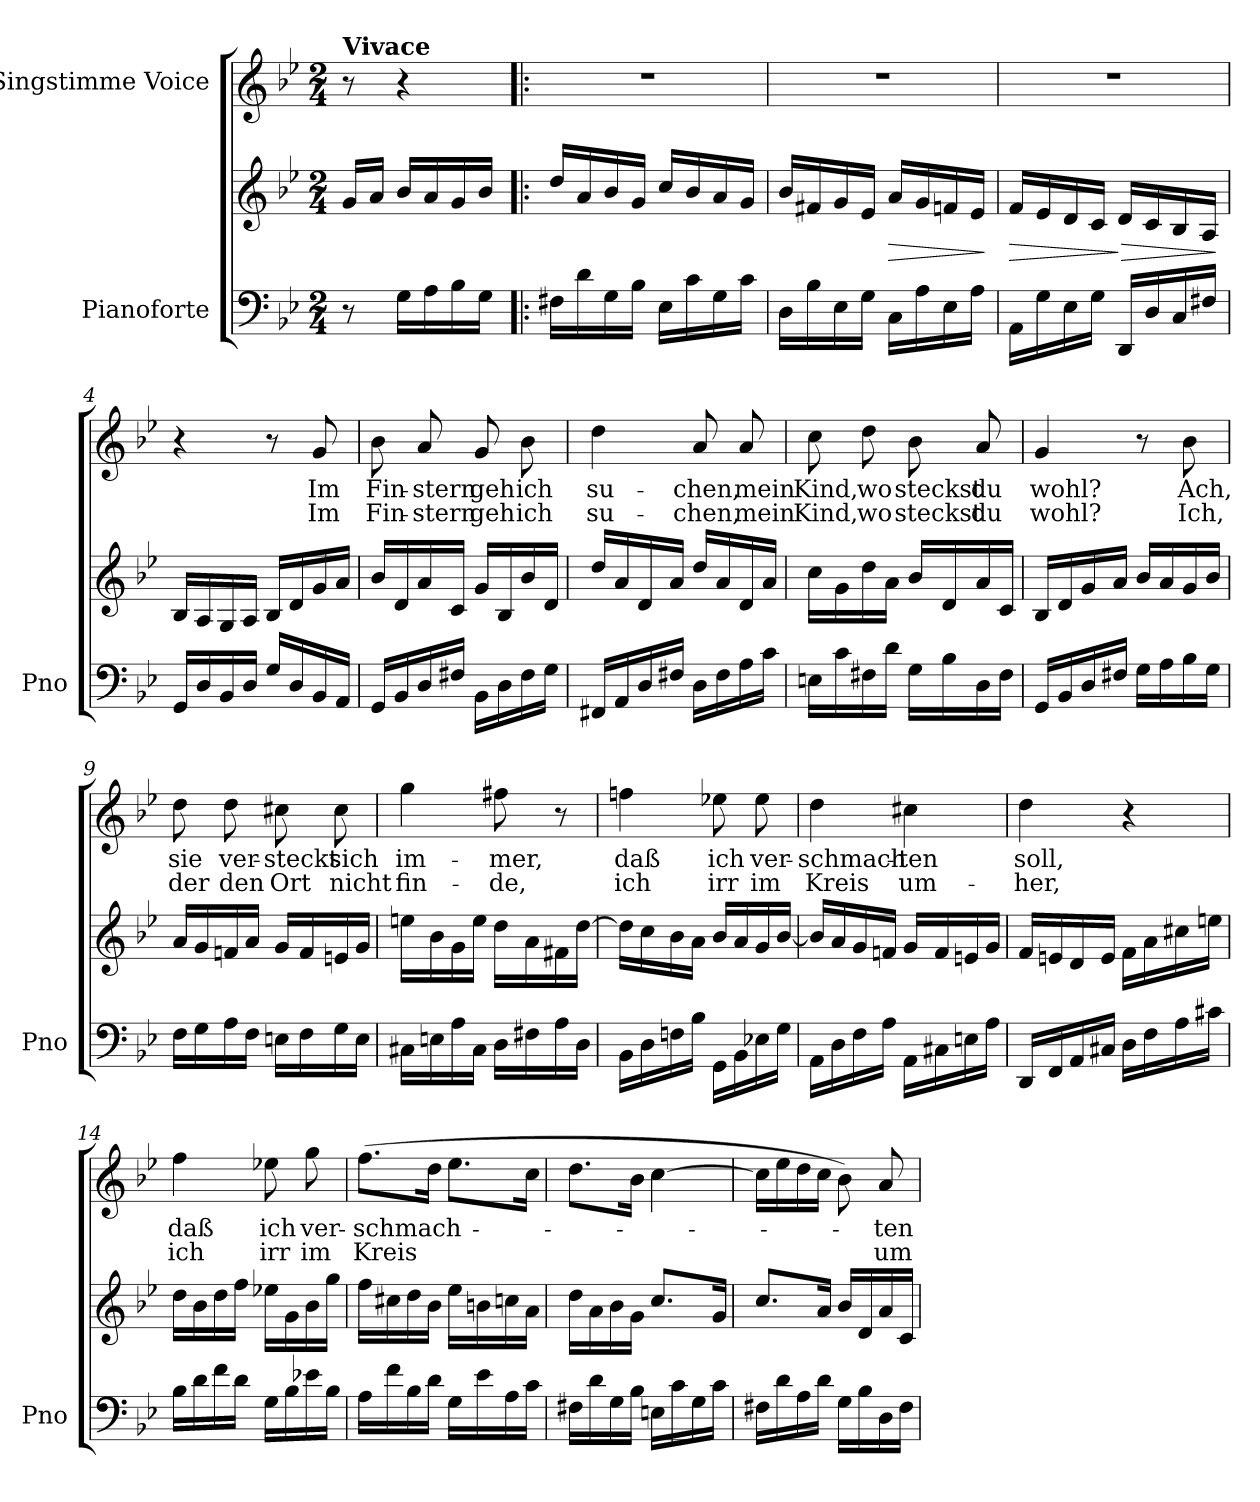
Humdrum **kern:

**kern	**kern	**dynam	**kern	**text	**text
*part2	*part2	*part2	*part1	*part1	*part1
*staff3	*staff2	*staff2/3	*staff1	*staff1	*staff1
*I"Pianoforte	*	*	*I"Singstimme Voice	*	*
*I'Pno	*	*	*	*	*
*clefF4	*clefG2	*	*clefG2	*	*
*k[b-e-]	*k[b-e-]	*	*k[b-e-]	*	*
*M2/4	*M2/4	*	*M2/4	*	*
=	=	=	=	=	=
!	!	!	!LO:TX:a:B:t=Vivace	!	!
!	!	!LO:DY:b	!	!	!
!	!	!LO:DY:n=1:b	!	!	!
8r	16g/LL	p other-dynamics	8r	.	.
.	16a/JJ	.	.	.	.
16G\LL	16b-/LL	.	4r	.	.
16A\	16a/	.	.	.	.
16B-\	16g/	.	.	.	.
16G\JJ	16b-/JJ	.	.	.	.
=1!|:	=1!|:	=1!|:	=1!|:	=1!|:	=1!|:
!	!	!LO:DY:b	!	!	!
!	!	!LO:DY:n=1:b	!	!	!
16F#X\LL	16dd/LL	other-dynamics p	2r	.	.
16d\	16a/	.	.	.	.
16G\	16b-/	.	.	.	.
16B-\JJ	16g/JJ	.	.	.	.
16E-\LL	16cc/LL	.	.	.	.
16c\	16b-/	.	.	.	.
16G\	16a/	.	.	.	.
16c\JJ	16g/JJ	.	.	.	.
=2	=2	=2	=2	=2	=2
16D\LL	16b-/LL	.	2r	.	.
16B-\	16f#X/	.	.	.	.
16E-\	16g/	.	.	.	.
16G\JJ	16e-/JJ	.	.	.	.
!	!	!LO:HP:b	!	!	!
16C\LL	16a/LL	>	.	.	.
16A\	16g/	.	.	.	.
16E-\	16fn/	.	.	.	.
16A\JJ	16e-/JJ	.	.	.	.
.	.	]	.	.	.
=3	=3	=3	=3	=3	=3
!	!	!LO:HP:b	!	!	!
16AA\LL	16f/LL	>	2r	.	.
16G\	16e-/	.	.	.	.
16E-\	16d/	.	.	.	.
16G\JJ	16c/JJ	.	.	.	.
!	!	!LO:HP:n=1:b	!	!	!
16DD/LL	16d/LL	] >	.	.	.
16D/	16c/	.	.	.	.
16C/	16B-/	.	.	.	.
16F#X/JJ	16A/JJ	.	.	.	.
.	.	]	.	.	.
=4	=4	=4	=4	=4	=4
16GG/LL	16B-/LL	.	4r	.	.
16D/	16A/	.	.	.	.
16BB-/	16G/	.	.	.	.
16D/JJ	16A/JJ	.	.	.	.
16G/LL	16B-/LL	.	8r	.	.
16D/	16d/	.	.	.	.
16BB-/	16g/	.	8g/	Im	Im
16AA/JJ	16a/JJ	.	.	.	.
=5	=5	=5	=5	=5	=5
16GG/LL	16b-/LL	.	8b-\	Fin-	Fin-
16BB-/	16d/	.	.	.	.
16D/	16a/	.	8a/	-stern	-stern
16F#X/JJ	16c/JJ	.	.	.	.
16BB-\LL	16g/LL	.	8g/	geh	geh
16D\	16B-/	.	.	.	.
16F#\	16b-/	.	8b-\	ich	ich
16G\JJ	16d/JJ	.	.	.	.
=6	=6	=6	=6	=6	=6
16FF#X/LL	16dd/LL	.	4dd\	su-	su-
16AA/	16a/	.	.	.	.
16D/	16d/	.	.	.	.
16F#X/JJ	16a/JJ	.	.	.	.
16D\LL	16dd/LL	.	8a/	-chen,	-chen,
16F#\	16a/	.	.	.	.
16A\	16d/	.	8a/	mein	mein
16c\JJ	16a/JJ	.	.	.	.
=7	=7	=7	=7	=7	=7
16En\LL	16cc\LL	.	8cc\	Kind,	Kind,
16c\	16g\	.	.	.	.
16F#X\	16dd\	.	8dd\	wo	wo
16d\JJ	16a\JJ	.	.	.	.
16G\LL	16b-/LL	.	8b-\	steckst	steckst
16B-\	16d/	.	.	.	.
16D\	16a/	.	8a/	du	du
16F#\JJ	16c/JJ	.	.	.	.
=8	=8	=8	=8	=8	=8
16GG/LL	16B-/LL	.	4g/	wohl?	wohl?
16BB-/	16d/	.	.	.	.
16D/	16g/	.	.	.	.
16F#X/JJ	16a/JJ	.	.	.	.
16G\LL	16b-/LL	.	8r	.	.
16A\	16a/	.	.	.	.
16B-\	16g/	.	8b-\	Ach,	Ich,
16G\JJ	16b-/JJ	.	.	.	.
=9	=9	=9	=9	=9	=9
16F\LL	16a/LL	.	8dd\	sie	der
16G\	16g/	.	.	.	.
16A\	16fn/	.	8dd\	ver-	den
16F\JJ	16a/JJ	.	.	.	.
16En\LL	16g/LL	.	8cc#X\	-steckt	Ort
16F\	16f/	.	.	.	.
16G\	16en/	.	8cc#\	sich	nicht
16E\JJ	16g/JJ	.	.	.	.
=10	=10	=10	=10	=10	=10
16C#X\LL	16een\LL	.	4gg\	im-	fin-
16En\	16b-\	.	.	.	.
16A\	16g\	.	.	.	.
16C#\JJ	16ee\JJ	.	.	.	.
16D\LL	16dd\LL	.	8ff#X\	-mer,	-de,
16F#X\	16a\	.	.	.	.
16A\	16f#X\	.	8r	.	.
16D\JJ	[16dd\JJ	.	.	.	.
=11	=11	=11	=11	=11	=11
16BB-\LL	16dd\LL]	.	4ffn\	daß	ich
16D\	16cc\	.	.	.	.
16Fn\	16b-\	.	.	.	.
16B-\JJ	16a\JJ	.	.	.	.
16GG\LL	16b-/LL	.	8ee-X\	ich	irr
16BB-\	16a/	.	.	.	.
16E-X\	16g/	.	8ee-\	ver-	im
16G\JJ	[16b-/JJ	.	.	.	.
=12	=12	=12	=12	=12	=12
16AA\LL	16b-/LL]	.	4dd\	-schmach-	Kreis
16D\	16a/	.	.	.	.
16F\	16g/	.	.	.	.
16A\JJ	16fn/JJ	.	.	.	.
16AA\LL	16g/LL	.	4cc#X\	-ten	um-
16C#X\	16f/	.	.	.	.
16En\	16en/	.	.	.	.
16A\JJ	16g/JJ	.	.	.	.
=13	=13	=13	=13	=13	=13
16DD/LL	16f/LL	.	4dd\	soll,	-her,
16FF/	16en/	.	.	.	.
16AA/	16d/	.	.	.	.
16C#X/JJ	16e/JJ	.	.	.	.
16D\LL	16f\LL	.	4r	.	.
16F\	16a\	.	.	.	.
16A\	16cc#X\	.	.	.	.
16c#X\JJ	16een\JJ	.	.	.	.
=14	=14	=14	=14	=14	=14
16B-\LL	16dd\LL	.	4ff\	daß	ich
16d\	16b-\	.	.	.	.
16f\	16dd\	.	.	.	.
16d\JJ	16ff\JJ	.	.	.	.
16G\LL	16ee-X\LL	.	8ee-X\	ich	irr
16B-\	16g\	.	.	.	.
16e-X\	16b-\	.	8gg\	ver-	im
16B-\JJ	16gg\JJ	.	.	.	.
=15	=15	=15	=15	=15	=15
16A\LL	16ff\LL	.	(8.ff\L	-schmach-	Kreis
16f\	16cc#X\	.	.	.	.
16B-\	16dd\	.	.	.	.
16d\JJ	16b-\JJ	.	16dd\Jk	.	.
16G\LL	16ee-\LL	.	8.ee-\L	.	.
16e-\	16bn\	.	.	.	.
16A\	16ccn\	.	.	.	.
16c\JJ	16a\JJ	.	16cc\Jk	.	.
=16	=16	=16	=16	=16	=16
16F#X\LL	16dd\LL	.	8.dd\L	.	.
16d\	16a\	.	.	.	.
16G\	16b-\	.	.	.	.
16B-\JJ	16g\JJ	.	16b-\Jk	.	.
16En\LL	8.cc/L	.	[4cc\	.	.
16c\	.	.	.	.	.
16G\	.	.	.	.	.
16c\JJ	16g/Jk	.	.	.	.
=17	=17	=17	=17	=17	=17
16F#X\LL	8.cc/L	.	16cc\LL]	.	.
16d\	.	.	16ee-\	.	.
16A\	.	.	16dd\	.	.
16d\JJ	16a/Jk	.	16cc\JJ	.	.
16G\LL	16b-/LL	.	8b-\)	.	.
16B-\	16d/	.	.	.	.
16D\	16a/	.	8a/	-ten	um-
16F#\JJ	16c/JJ	.	.	.	.
=	=	=	=	=	=
*-	*-	*-	*-	*-	*-
